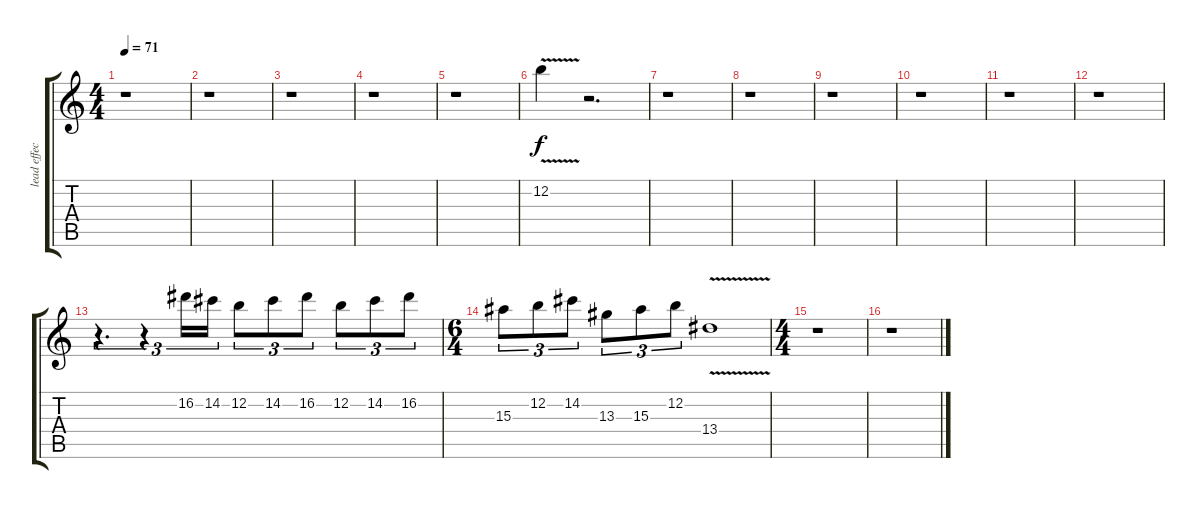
\track ("lead effect" "lead effec") {instrument overdrivenguitar}
\staff {score tabs}
\tuning (E4 B3 G3 D3 A2 E2) {hide}
\ts (4 4)
\tempo 71
\clef g2
\ks c
r.1{dy f} |
r.1 |
r.1 |
r.1 |
r.1 |
12.2{v}.4 r.2{d} |
r.1 |
r.1 |
r.1 |
r.1 |
r.1 |
r.1 |
r.4{d tu (3 2)} r.4{tu (3 2)} 16.2.16{tu (3 2)} 14.2.16{tu (3 2)} 12.2.8{tu (3 2)} 14.2.8{tu (3 2)} 16.2.8{tu (3 2)} 12.2.8{tu (3 2)} 14.2.8{tu (3 2)} 16.2.8{tu (3 2)} |
\ts (6 4)
15.3.8{tu (3 2)} 12.2.8{tu (3 2)} 14.2.8{tu (3 2)} 13.3.8{tu (3 2)} 15.3.8{tu (3 2)} 12.2.8{tu (3 2)} 13.4{v}.1 |
\ts (4 4)
r.1 |
r.1
